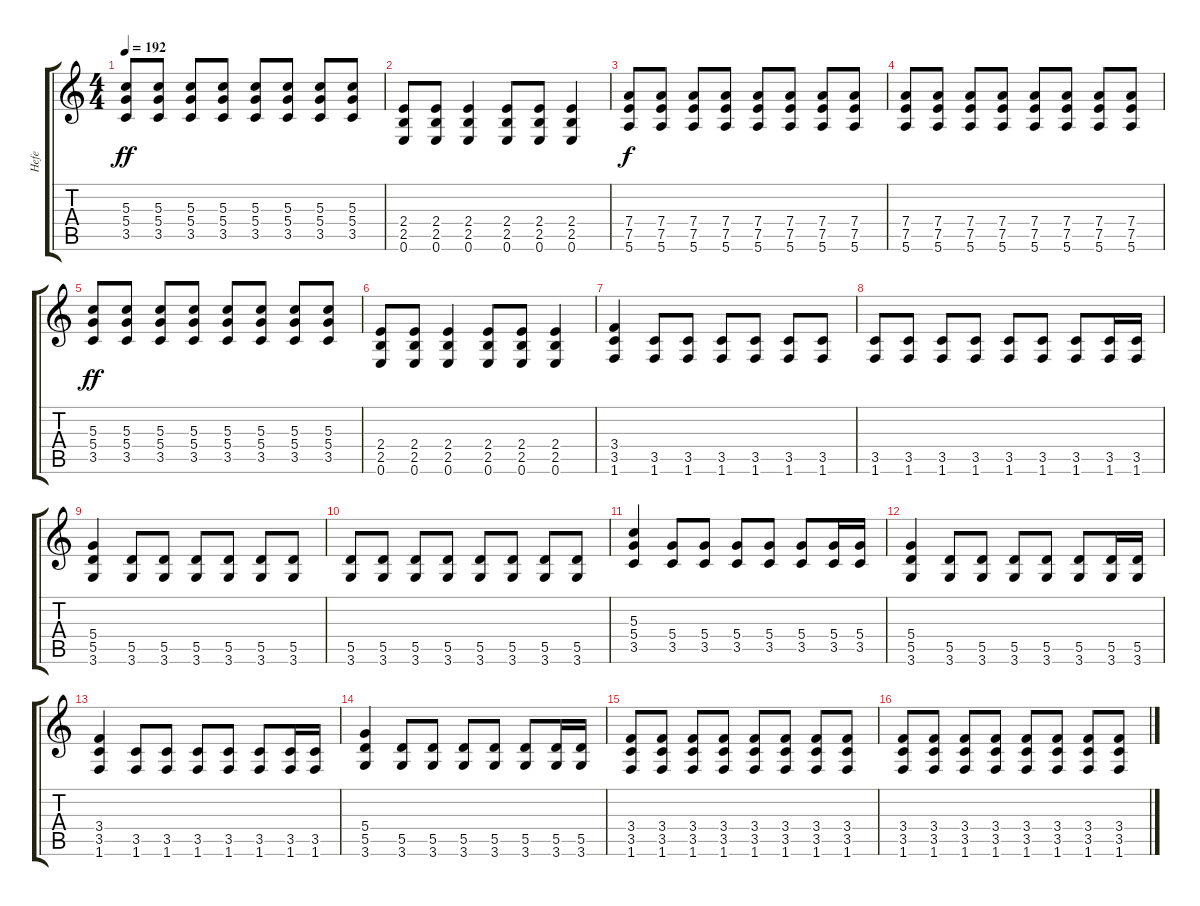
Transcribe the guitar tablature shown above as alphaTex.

\track ("Hefe" "Hefe") {instrument overdrivenguitar}
\staff {score tabs}
\tuning (E4 B3 G3 D3 A2 E2) {hide}
\ts (4 4)
\tempo 192
\clef g2
\ks c
(5.3 5.4 3.5).8{dy ff} (5.3 5.4 3.5).8 (5.3 5.4 3.5).8 (5.3 5.4 3.5).8 (5.3 5.4 3.5).8 (5.3 5.4 3.5).8 (5.3 5.4 3.5).8 (5.3 5.4 3.5).8 |
(2.4 2.5 0.6).8 (2.4 2.5 0.6).8 (2.4 2.5 0.6).4 (2.4 2.5 0.6).8 (2.4 2.5 0.6).8 (2.4 2.5 0.6).4 |
(7.4 7.5 5.6).8{dy f} (7.4 7.5 5.6).8 (7.4 7.5 5.6).8 (7.4 7.5 5.6).8 (7.4 7.5 5.6).8 (7.4 7.5 5.6).8 (7.4 7.5 5.6).8 (7.4 7.5 5.6).8 |
(7.4 7.5 5.6).8 (7.4 7.5 5.6).8 (7.4 7.5 5.6).8 (7.4 7.5 5.6).8 (7.4 7.5 5.6).8 (7.4 7.5 5.6).8 (7.4 7.5 5.6).8 (7.4 7.5 5.6).8 |
(5.3 5.4 3.5).8{dy ff} (5.3 5.4 3.5).8 (5.3 5.4 3.5).8 (5.3 5.4 3.5).8 (5.3 5.4 3.5).8 (5.3 5.4 3.5).8 (5.3 5.4 3.5).8 (5.3 5.4 3.5).8 |
(2.4 2.5 0.6).8 (2.4 2.5 0.6).8 (2.4 2.5 0.6).4 (2.4 2.5 0.6).8 (2.4 2.5 0.6).8 (2.4 2.5 0.6).4 |
(3.4 3.5 1.6).4 (3.5 1.6).8 (3.5 1.6).8 (3.5 1.6).8 (3.5 1.6).8 (3.5 1.6).8 (3.5 1.6).8 |
(3.5 1.6).8 (3.5 1.6).8 (3.5 1.6).8 (3.5 1.6).8 (3.5 1.6).8 (3.5 1.6).8 (3.5 1.6).8 (3.5 1.6).16 (3.5 1.6).16 |
(5.4 5.5 3.6).4 (5.5 3.6).8 (5.5 3.6).8 (5.5 3.6).8 (5.5 3.6).8 (5.5 3.6).8 (5.5 3.6).8 |
(5.5 3.6).8 (5.5 3.6).8 (5.5 3.6).8 (5.5 3.6).8 (5.5 3.6).8 (5.5 3.6).8 (5.5 3.6).8 (5.5 3.6).8 |
(5.3 5.4 3.5).4 (5.4 3.5).8 (5.4 3.5).8 (5.4 3.5).8 (5.4 3.5).8 (5.4 3.5).8 (5.4 3.5).16 (5.4 3.5).16 |
(5.4 5.5 3.6).4 (5.5 3.6).8 (5.5 3.6).8 (5.5 3.6).8 (5.5 3.6).8 (5.5 3.6).8 (5.5 3.6).16 (5.5 3.6).16 |
(3.4 3.5 1.6).4 (3.5 1.6).8 (3.5 1.6).8 (3.5 1.6).8 (3.5 1.6).8 (3.5 1.6).8 (3.5 1.6).16 (3.5 1.6).16 |
(5.4 5.5 3.6).4 (5.5 3.6).8 (5.5 3.6).8 (5.5 3.6).8 (5.5 3.6).8 (5.5 3.6).8 (5.5 3.6).16 (5.5 3.6).16 |
(3.4 3.5 1.6).8 (3.4 3.5 1.6).8 (3.4 3.5 1.6).8 (3.4 3.5 1.6).8 (3.4 3.5 1.6).8 (3.4 3.5 1.6).8 (3.4 3.5 1.6).8 (3.4 3.5 1.6).8 |
(3.4 3.5 1.6).8 (3.4 3.5 1.6).8 (3.4 3.5 1.6).8 (3.4 3.5 1.6).8 (3.4 3.5 1.6).8 (3.4 3.5 1.6).8 (3.4 3.5 1.6).8 (3.4 3.5 1.6).8
